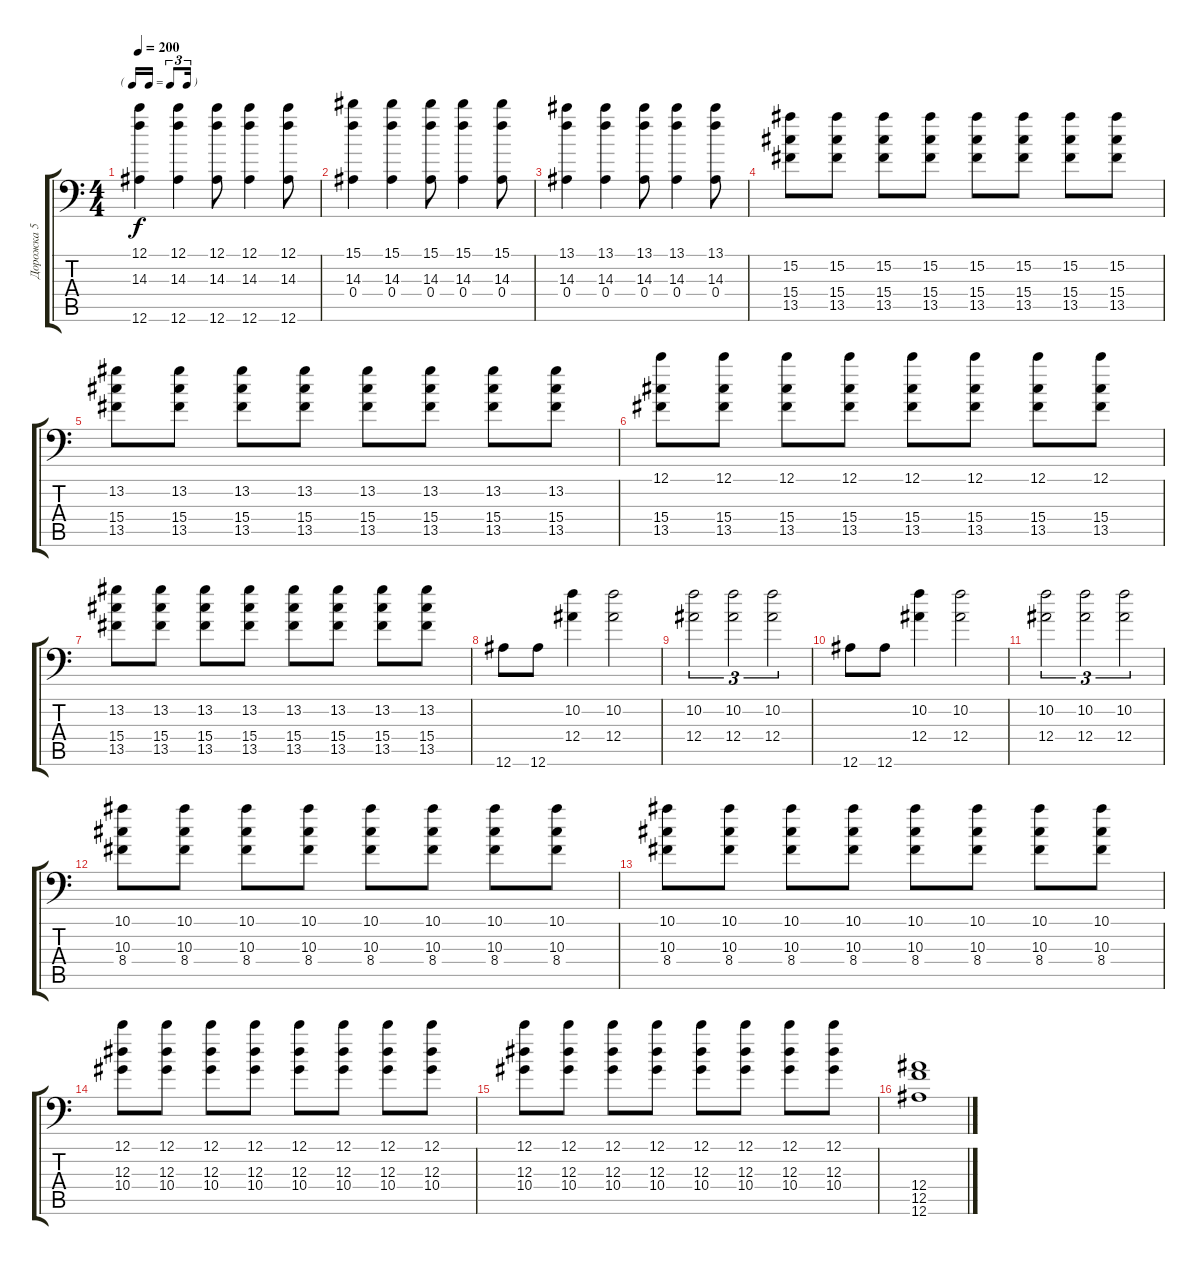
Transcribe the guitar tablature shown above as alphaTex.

\track ("Дорожка 5" "Дорожка 5") {solo instrument acousticguitarsteel}
\staff {score tabs}
\tuning (C4 G3 Eb3 Bb2 F2 Bb1) {hide}
\ts (4 4)
\tf triplet16th
\tempo 200
\clef f4
\ks c
(12.1 14.3 12.6).4{dy f} (12.1 14.3 12.6).4 (12.1 14.3 12.6).8 (12.1 14.3 12.6).4 (12.1 14.3 12.6).8 |
(15.1 14.3 0.4).4 (15.1 14.3 0.4).4 (15.1 14.3 0.4).8 (15.1 14.3 0.4).4 (15.1 14.3 0.4).8 |
(13.1 14.3 0.4).4 (13.1 14.3 0.4).4 (13.1 14.3 0.4).8 (13.1 14.3 0.4).4 (13.1 14.3 0.4).8 |
(15.2 15.4 13.5).8 (15.2 15.4 13.5).8 (15.2 15.4 13.5).8 (15.2 15.4 13.5).8 (15.2 15.4 13.5).8 (15.2 15.4 13.5).8 (15.2 15.4 13.5).8 (15.2 15.4 13.5).8 |
(13.2 15.4 13.5).8 (13.2 15.4 13.5).8 (13.2 15.4 13.5).8 (13.2 15.4 13.5).8 (13.2 15.4 13.5).8 (13.2 15.4 13.5).8 (13.2 15.4 13.5).8 (13.2 15.4 13.5).8 |
(12.1 15.4 13.5).8 (12.1 15.4 13.5).8 (12.1 15.4 13.5).8 (12.1 15.4 13.5).8 (12.1 15.4 13.5).8 (12.1 15.4 13.5).8 (12.1 15.4 13.5).8 (12.1 15.4 13.5).8 |
(13.2 15.4 13.5).8 (13.2 15.4 13.5).8 (13.2 15.4 13.5).8 (13.2 15.4 13.5).8 (13.2 15.4 13.5).8 (13.2 15.4 13.5).8 (13.2 15.4 13.5).8 (13.2 15.4 13.5).8 |
12.6.8 12.6.8 (10.2 12.4).4 (10.2 12.4).2 |
(10.2 12.4).2{tu (3 2)} (10.2 12.4).2{tu (3 2)} (10.2 12.4).2{tu (3 2)} |
12.6.8 12.6.8 (10.2 12.4).4 (10.2 12.4).2 |
(10.2 12.4).2{tu (3 2)} (10.2 12.4).2{tu (3 2)} (10.2 12.4).2{tu (3 2)} |
(10.1 10.3 8.4).8 (10.1 10.3 8.4).8 (10.1 10.3 8.4).8 (10.1 10.3 8.4).8 (10.1 10.3 8.4).8 (10.1 10.3 8.4).8 (10.1 10.3 8.4).8 (10.1 10.3 8.4).8 |
(10.1 10.3 8.4).8 (10.1 10.3 8.4).8 (10.1 10.3 8.4).8 (10.1 10.3 8.4).8 (10.1 10.3 8.4).8 (10.1 10.3 8.4).8 (10.1 10.3 8.4).8 (10.1 10.3 8.4).8 |
(12.1 12.3 10.4).8 (12.1 12.3 10.4).8 (12.1 12.3 10.4).8 (12.1 12.3 10.4).8 (12.1 12.3 10.4).8 (12.1 12.3 10.4).8 (12.1 12.3 10.4).8 (12.1 12.3 10.4).8 |
(12.1 12.3 10.4).8 (12.1 12.3 10.4).8 (12.1 12.3 10.4).8 (12.1 12.3 10.4).8 (12.1 12.3 10.4).8 (12.1 12.3 10.4).8 (12.1 12.3 10.4).8 (12.1 12.3 10.4).8 |
(12.4 12.5 12.6).1
